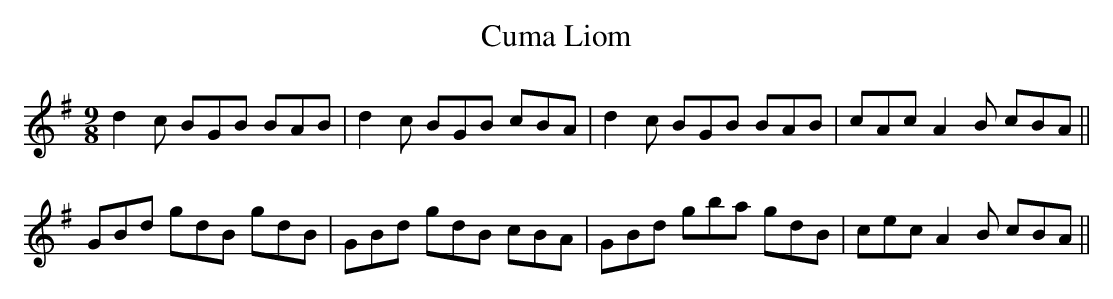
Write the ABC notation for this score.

X:1
T:Cuma Liom
M:9/8
L:1/8
K:G
d2c BGB BAB|d2c BGB cBA|d2c BGB BAB|cAc A2B cBA||
GBd gdB gdB|GBd gdB cBA|GBd gba gdB|cec A2B cBA||
